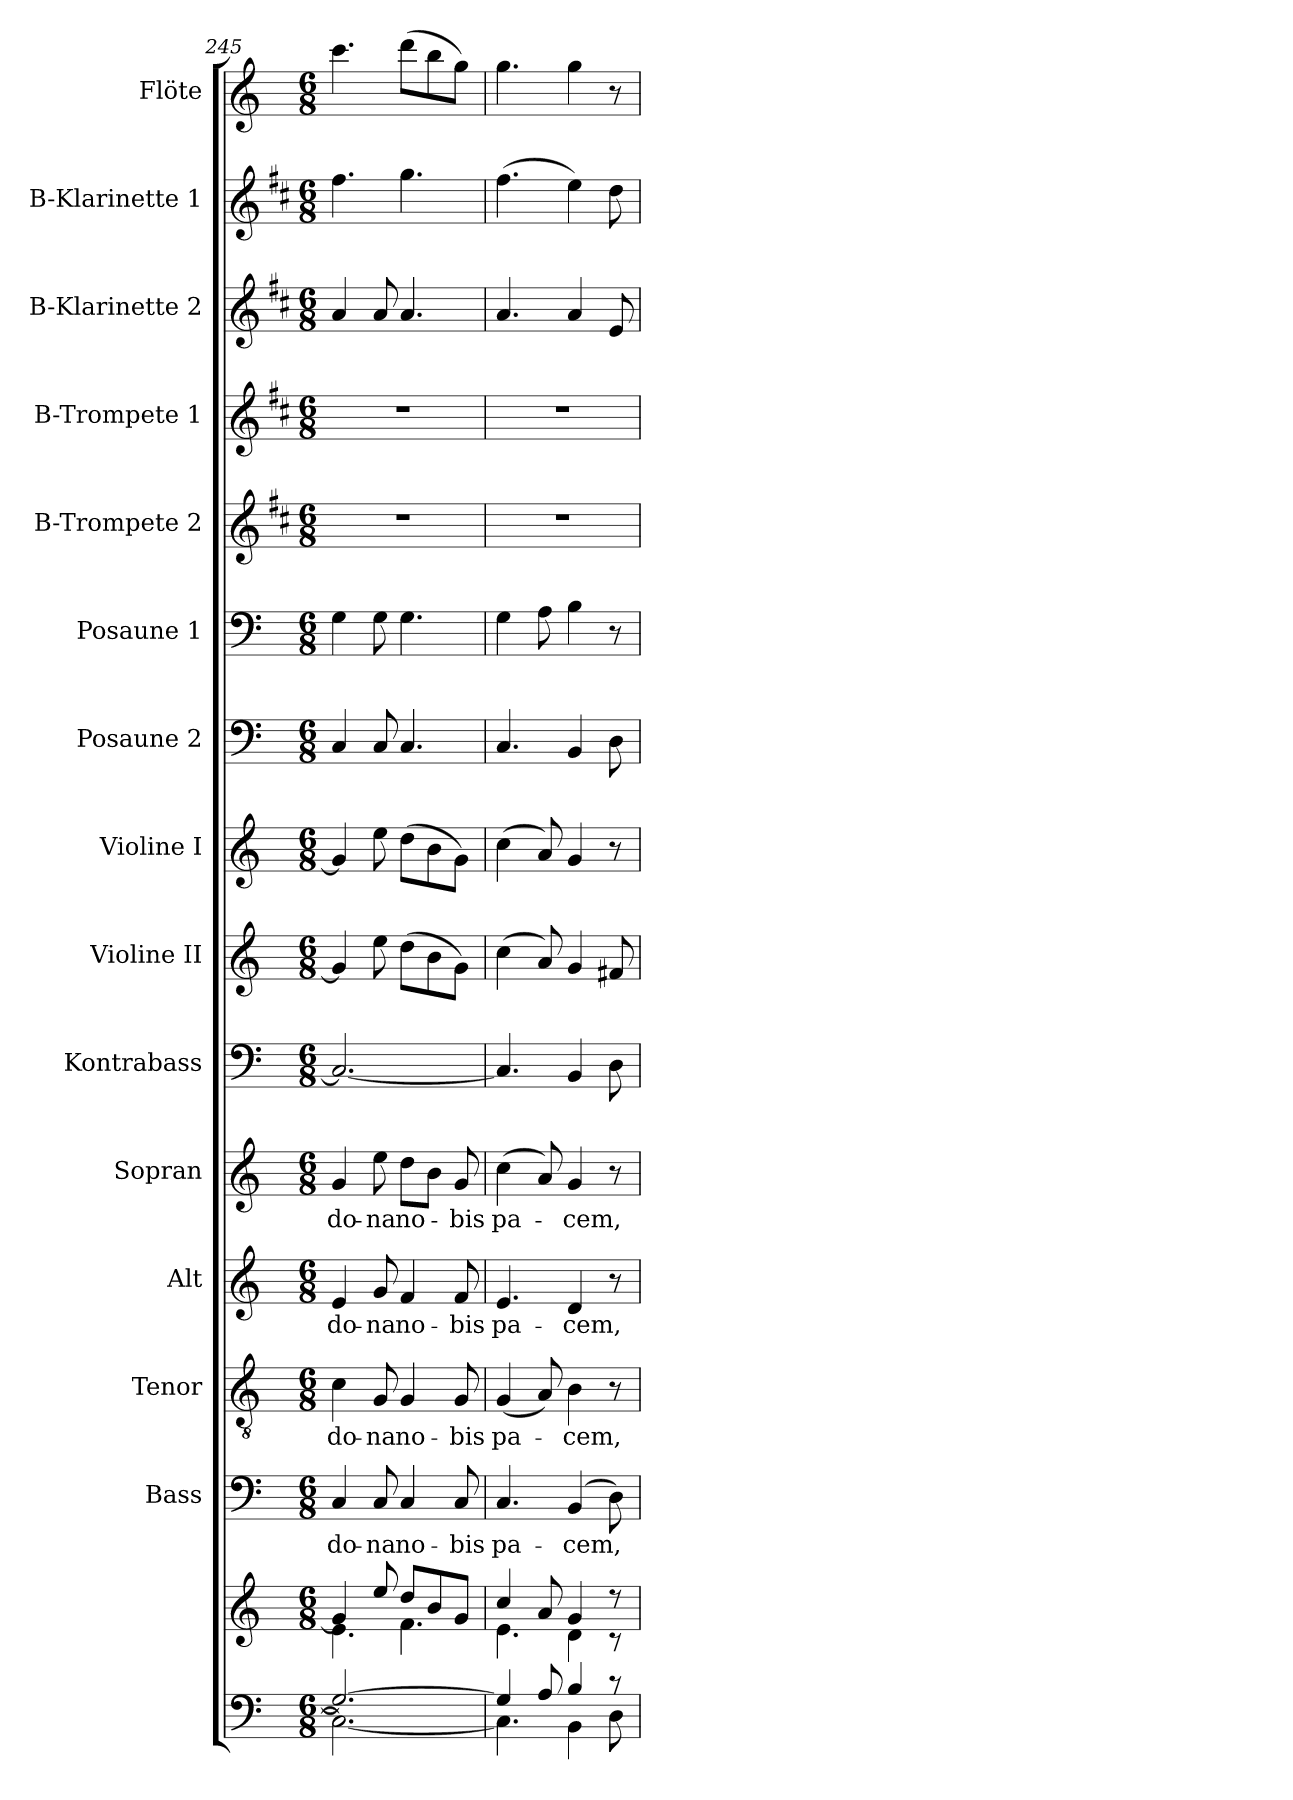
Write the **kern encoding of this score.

**kern	**kern	**kern	**text	**kern	**text	**kern	**text	**kern	**text	**kern	**kern	**kern	**kern	**kern	**kern	**kern	**kern	**kern	**kern
*part15	*part15	*part14	*part14	*part13	*part13	*part12	*part12	*part11	*part11	*part10	*part9	*part8	*part7	*part6	*part5	*part4	*part3	*part2	*part1
*staff16	*staff15	*staff14	*staff14	*staff13	*staff13	*staff12	*staff12	*staff11	*staff11	*staff10	*staff9	*staff8	*staff7	*staff6	*staff5	*staff4	*staff3	*staff2	*staff1
*	*	*I"Bass	*	*I"Tenor	*	*I"Alt	*	*I"Sopran	*	*I"Kontrabass	*I"Violine II	*I"Violine I	*I"Posaune 2	*I"Posaune 1	*I"B-Trompete 2	*I"B-Trompete 1	*I"B-Klarinette 2	*I"B-Klarinette 1	*I"Flöte
*	*	*I'B.	*	*I'T.	*	*I'A.	*	*I'S.	*	*I'Kb.	*I'Vl. II	*I'Vl. I	*I'Pos. 2	*I'Pos. 1	*I'B Trp. 2	*I'B Trp. 1	*I'B Kl. 2	*I'B Kl. 1	*I'Fl.
*clefF4	*clefG2	*clefF4	*	*clefGv2	*	*clefG2	*	*clefG2	*	*clefF4	*clefG2	*clefG2	*clefF4	*clefF4	*clefG2	*clefG2	*clefG2	*clefG2	*clefG2
*	*	*	*	*	*	*	*	*	*	*ITrd7c12	*	*	*	*	*ITrd1c2	*ITrd1c2	*ITrd1c2	*ITrd1c2	*
*k[]	*k[]	*k[]	*	*k[]	*	*k[]	*	*k[]	*	*k[]	*k[]	*k[]	*k[]	*k[]	*k[]	*k[]	*k[]	*k[]	*k[]
*C:	*C:	*C:	*	*C:	*	*C:	*	*C:	*	*C:	*C:	*C:	*C:	*C:	*C:	*C:	*C:	*C:	*C:
*M6/8	*M6/8	*M6/8	*	*M6/8	*	*M6/8	*	*M6/8	*	*M6/8	*M6/8	*M6/8	*M6/8	*M6/8	*M6/8	*M6/8	*M6/8	*M6/8	*M6/8
=245	=245	=245	=245	=245	=245	=245	=245	=245	=245	=245	=245	=245	=245	=245	=245	=245	=245	=245	=245
*^	*^	*	*	*	*	*	*	*	*	*	*	*	*	*	*	*	*	*	*
!	!	!	!	!	!LO:LY:b	!	!LO:LY:b	!	!LO:LY:b	!	!LO:LY:b	!	!	!	!	!	!	!	!	!	!
2.G/_	2.C\_	4g/]	4.e\	4C/	do-	4c\	do-	4e/	do-	4g/	do-	2.CC/_	4g/]	4g/]	4C/	4G\	2.r	2.r	4g/	4.ee\	4.ccc\
!	!	!	!	!	!LO:LY:b	!	!LO:LY:b	!	!LO:LY:b	!	!LO:LY:b	!	!	!	!	!	!	!	!	!	!
.	.	8ee/	.	8C/	-na	8G/	-na	8g/	-na	8ee\	-na	.	8ee\	8ee\	8C/	8G\	.	.	8g/	.	.
!	!	!	!	!	!LO:LY:b	!	!LO:LY:b	!	!LO:LY:b	!	!LO:LY:b	!	!	!	!	!	!	!	!	!	!
.	.	8dd/L	4.f\	4C/	no-	4G/	no-	4f/	no-	8dd\L	no-	.	(>8dd\L	(>8dd\L	4.C/	4.G\	.	.	4.g/	4.ff\	(>8ddd\L
.	.	8b/	.	.	.	.	.	.	.	8b\J	.	.	8b\	8b\	.	.	.	.	.	.	8bb\
!	!	!	!	!	!LO:LY:b	!	!LO:LY:b	!	!LO:LY:b	!	!LO:LY:b	!	!	!	!	!	!	!	!	!	!
.	.	8g/J	.	8C/	-bis	8G/	-bis	8f/	-bis	8g/	-bis	.	8g\J)	8g\J)	.	.	.	.	.	.	8gg\J)
=246	=246	=246	=246	=246	=246	=246	=246	=246	=246	=246	=246	=246	=246	=246	=246	=246	=246	=246	=246	=246	=246
!	!	!	!	!	!LO:LY:b	!	!LO:LY:b	!	!LO:LY:b	!	!LO:LY:b	!	!	!	!	!	!	!	!	!	!
4G/]	4.C\]	4cc/	4.e\	4.C/	pa-	(<4G/	pa-	4.e/	pa-	(>4cc\	pa-	4.CC/]	(>4cc\	(>4cc\	4.C/	4G\	2.r	2.r	4.g/	(>4.ee\	4.gg\
8A/	.	8a/	.	.	.	8A/)	.	.	.	8a/)	.	.	8a/)	8a/)	.	8A\	.	.	.	.	.
!	!	!	!	!	!LO:LY:b	!	!LO:LY:b	!	!LO:LY:b	!	!LO:LY:b	!	!	!	!	!	!	!	!	!	!
4B/	4BB\	4g/	4d\	(4BB/	-cem,	4B\	-cem,	4d/	-cem,	4g/	-cem,	4BBB/	4g/	4g/	4BB/	4B\	.	.	4g/	4dd\)	4gg\
8rc	8D\	8r	8r	8D\)	.	8r	.	8r	.	8r	.	8DD\	8f#X/	8r	8D\	8r	.	.	8d/	8cc\	8r
*v	*v	*	*	*	*	*	*	*	*	*	*	*	*	*	*	*	*	*	*	*	*
*	*v	*v	*	*	*	*	*	*	*	*	*	*	*	*	*	*	*	*	*	*
=	=	=	=	=	=	=	=	=	=	=	=	=	=	=	=	=	=	=	=
*-	*-	*-	*-	*-	*-	*-	*-	*-	*-	*-	*-	*-	*-	*-	*-	*-	*-	*-	*-
